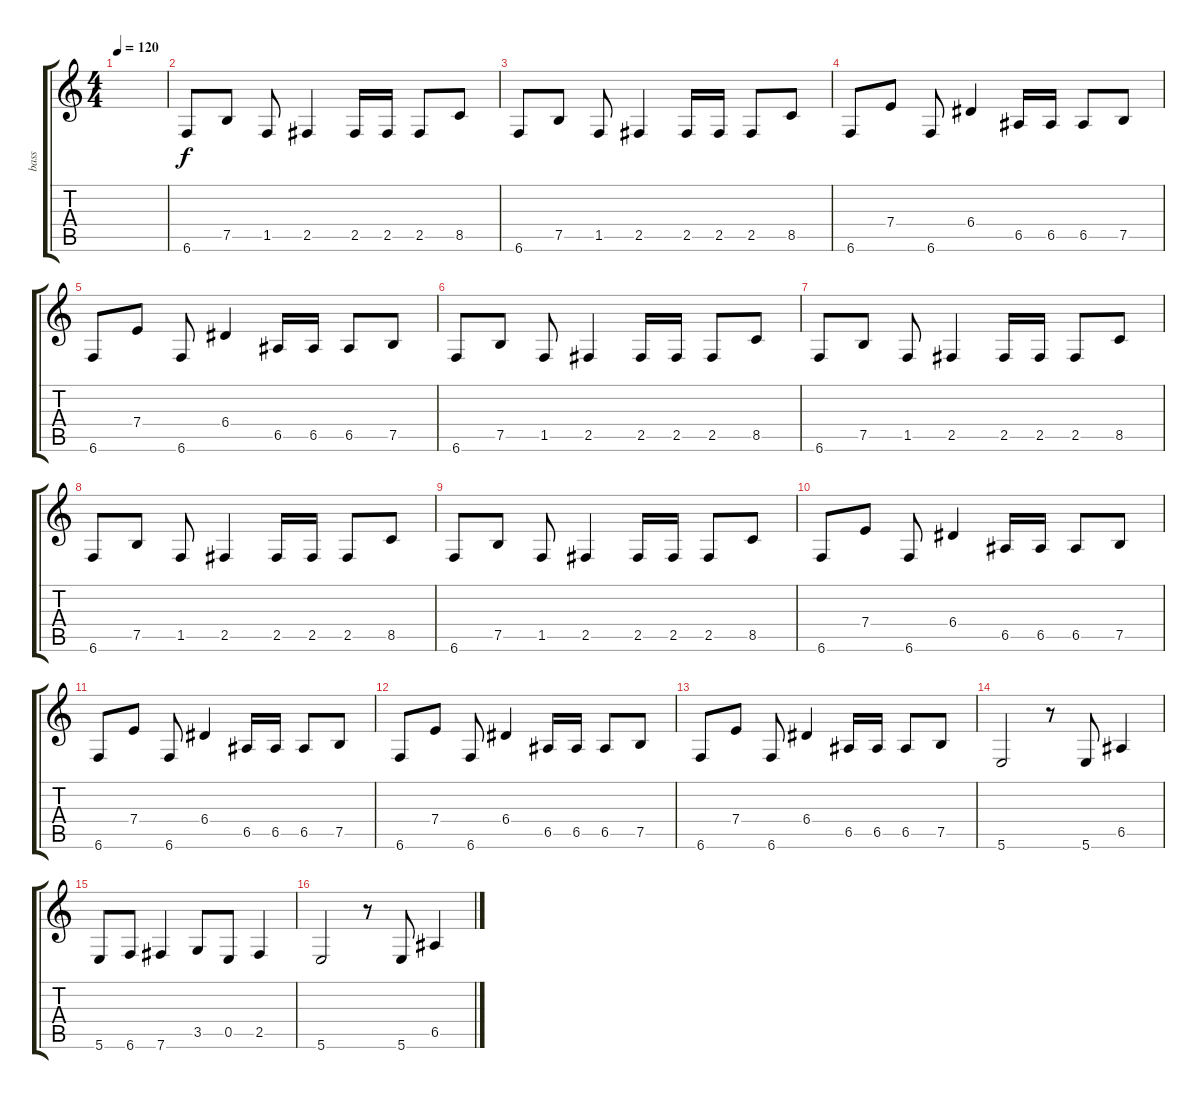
\track ("bass" "bass") {instrument electricbasspick}
\staff {score tabs}
\tuning (B3 Gb3 D3 A2 E2 B1) {hide}
\ts (4 4)
\tempo 120
\clef g2
\ks c
|
6.6.8 7.5.8 1.5.8 2.5.4 2.5.16 2.5.16 2.5.8 8.5.8 |
6.6.8 7.5.8 1.5.8 2.5.4 2.5.16 2.5.16 2.5.8 8.5.8 |
6.6.8 7.4.8 6.6.8 6.4.4 6.5.16 6.5.16 6.5.8 7.5.8 |
6.6.8 7.4.8 6.6.8 6.4.4 6.5.16 6.5.16 6.5.8 7.5.8 |
6.6.8 7.5.8 1.5.8 2.5.4 2.5.16 2.5.16 2.5.8 8.5.8 |
6.6.8 7.5.8 1.5.8 2.5.4 2.5.16 2.5.16 2.5.8 8.5.8 |
6.6.8 7.5.8 1.5.8 2.5.4 2.5.16 2.5.16 2.5.8 8.5.8 |
6.6.8 7.5.8 1.5.8 2.5.4 2.5.16 2.5.16 2.5.8 8.5.8 |
6.6.8 7.4.8 6.6.8 6.4.4 6.5.16 6.5.16 6.5.8 7.5.8 |
6.6.8 7.4.8 6.6.8 6.4.4 6.5.16 6.5.16 6.5.8 7.5.8 |
6.6.8 7.4.8 6.6.8 6.4.4 6.5.16 6.5.16 6.5.8 7.5.8 |
6.6.8 7.4.8 6.6.8 6.4.4 6.5.16 6.5.16 6.5.8 7.5.8 |
5.6.2 r.8 5.6.8 6.5.4 |
5.6.8 6.6.8 7.6.4 3.5.8 0.5.8 2.5.4 |
5.6.2 r.8 5.6.8 6.5.4
